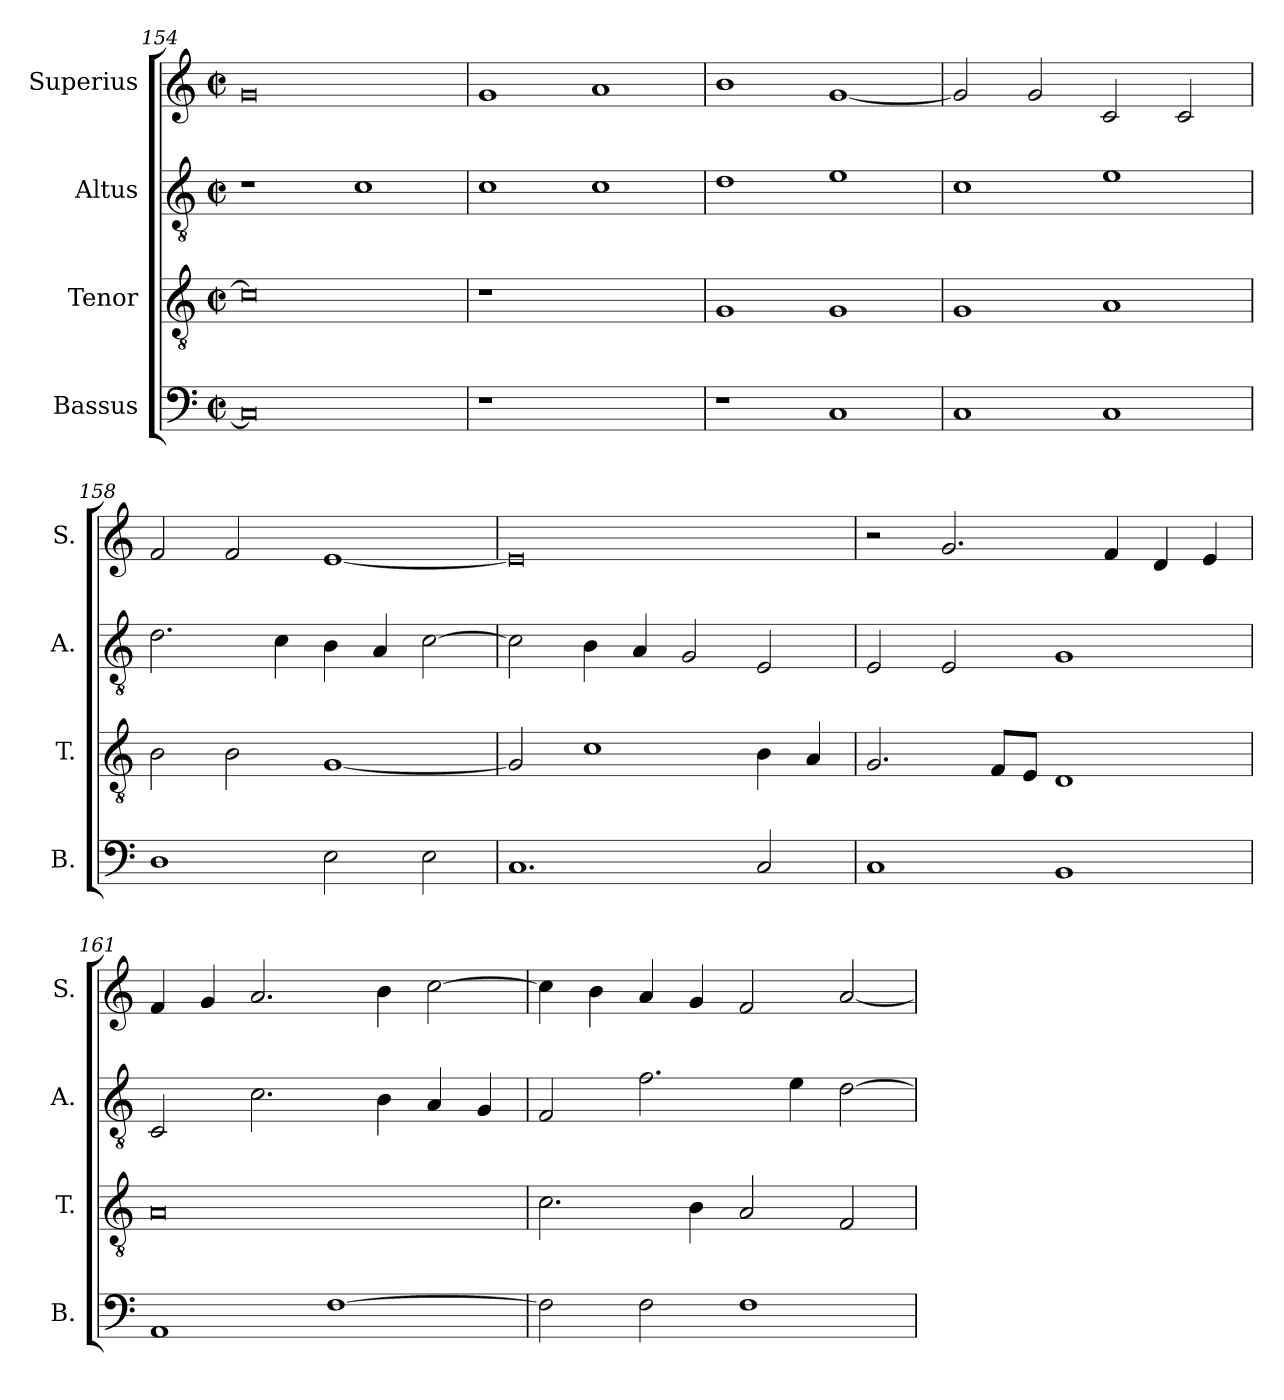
**kern	**kern	**kern	**kern
*part4	*part3	*part2	*part1
*staff4	*staff3	*staff2	*staff1
*I"Bassus	*I"Tenor	*I"Altus	*I"Superius
*I'B.	*I'T.	*I'A.	*I'S.
!!LO:LB:g=z
*clefF4	*clefGv2	*clefGv2	*clefG2
*	*ITrd7c12	*ITrd7c12	*
*k[]	*k[]	*k[]	*k[]
*C:	*C:	*C:	*C:
*M2/2	*M2/2	*M2/2	*M2/2
*met(c|)	*met(c|)	*met(c|)	*met(c|)
=154	=154	=154	=154
0Ci]	0Ci]	1r	0gi
.	.	1Ci	.
=155	=155	=155	=155
!LO:N:vis=1	!LO:N:vis=1	!	!
1r	1r	1Ci	1gi
1ryy	1ryy	1Ci	1ai
=156	=156	=156	=156
1r	1GGi	1Di	1bi
1Ci	1GGi	1Ei	[<1gi
=157	=157	=157	=157
1Ci	1GGi	1Ci	2gi/]
.	.	.	2gi/
1Ci	1AAi	1Ei	2ci/
.	.	.	2ci/
=158	=158	=158	=158
1Di	2BBi\	2.Di\	2fi/
.	2BBi\	.	2fi/
.	.	4Ci\	.
2Ei\	[<1GGi	4BBi\	[<1ei
.	.	4AAi/	.
2Ei\	.	[>2Ci\	.
!!LO:PB:g=z
=159	=159	=159	=159
1.Ci	2GGi/]	2Ci\]	0ei]
.	1Ci	4BBi\	.
.	.	4AAi/	.
.	.	2GGi/	.
2Ci/	4BBi\	2EEi/	.
.	4AAi/	.	.
=160	=160	=160	=160
1Ci	2.GGi/	2EEi/	2r
.	.	2EEi/	2.gi/
.	8FFi/L	.	.
.	8EEi/J	.	.
1BBi	1DDi	1GGi	.
.	.	.	4fi/
.	.	.	4di/
.	.	.	4ei/
=161	=161	=161	=161
1AAi	0AAi	2CCi/	4fi/
.	.	.	4gi/
.	.	2.Ci\	2.ai/
[>1Fi	.	.	.
.	.	4BBi\	4bi\
.	.	4AAi/	[>2cci\
.	.	4GGi/	.
=162	=162	=162	=162
2Fi\]	2.Ci\	2FFi/	4cci\]
.	.	.	4bi\
2Fi\	.	2.Fi\	4ai/
.	4BBi\	.	4gi/
1Fi	2AAi/	.	2fi/
.	.	4Ei\	.
.	2FFi/	[>2Di\	[<2ai/
=	=	=	=
*-	*-	*-	*-
